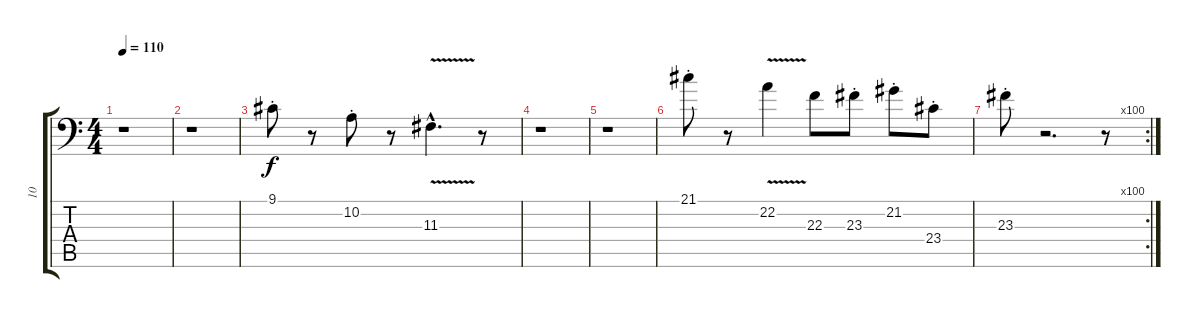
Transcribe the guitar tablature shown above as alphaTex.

\track ("10" "10") {instrument clarinet}
\staff {score tabs}
\tuning (E3 B2 G2 D2 A1 E1) {hide}
\ts (4 4)
\tempo 110
\clef f4
\ks c
r.1{dy f} |
r.1 |
9.1{st}.8 r.8 10.2{st}.8 r.8 11.3{v hac}.4{d} r.8 |
r.1 |
r.1 |
21.1{st}.8 r.8 22.2{v}.4 22.3.8 23.3{st}.8 21.2{st}.8 23.4{st}.8 |
\rc 100
23.3{st}.8 r.2{d} r.8
